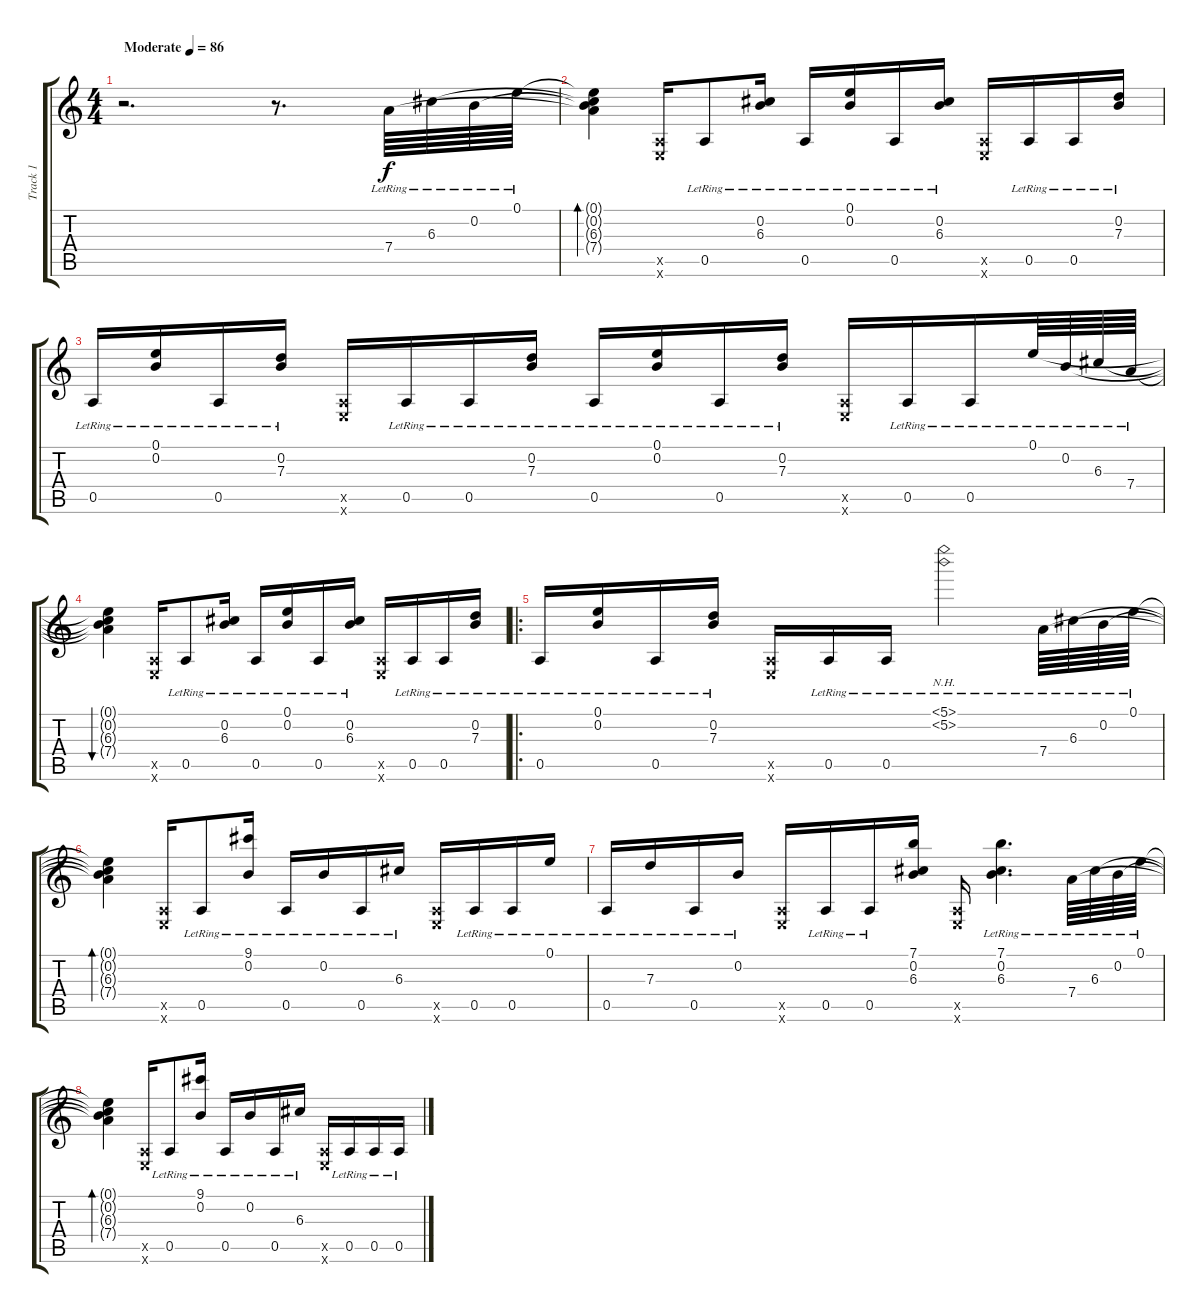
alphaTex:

\track ("Track 1" "Track 1") {instrument acousticguitarsteel}
\staff {score tabs}
\tuning (E4 B3 G3 D3 A2 E2) {hide}
\ts (4 4)
\tempo (86 "Moderate")
\clef g2
\ks c
r.2{d dy f instrument acousticguitarsteel} r.8{d} 7.4{lr}.64 6.3{lr}.64 0.2{lr}.64 0.1{lr}.64 |
(0.1{t} 0.2{t} 6.3{t} 7.4{t}).4{bd 240} (0.5{x} 0.6{x}).16 0.5{lr}.8 (0.2{lr} 6.3{lr}).16 0.5{lr}.16 (0.1{lr} 0.2{lr}).16 0.5{lr}.16 (0.2{lr} 6.3{lr}).16 (0.5{x} 0.6{x}).16 0.5{lr}.16 0.5{lr}.16 (0.2{lr} 7.3{lr}).16 |
0.5{lr}.16 (0.1{lr} 0.2{lr}).16 0.5{lr}.16 (0.2{lr} 7.3{lr}).16 (0.5{x} 0.6{x}).16 0.5{lr}.16 0.5{lr}.16 (0.2{lr} 7.3{lr}).16 0.5{lr}.16 (0.1{lr} 0.2{lr}).16 0.5{lr}.16 (0.2{lr} 7.3{lr}).16 (0.5{x} 0.6{x}).16 0.5{lr}.16 0.5{lr}.16 0.1{lr}.64 0.2{lr}.64 6.3{lr}.64 7.4{lr}.64 |
(0.1{t} 0.2{t} 6.3{t} 7.4{t}).4{bu 240} (0.5{x} 0.6{x}).16 0.5{lr}.8 (0.2{lr} 6.3{lr}).16 0.5{lr}.16 (0.1{lr} 0.2{lr}).16 0.5{lr}.16 (0.2{lr} 6.3{lr}).16 (0.5{x} 0.6{x}).16 0.5{lr}.16 0.5{lr}.16 (0.2{lr} 7.3{lr}).16 |
\ro
0.5{lr}.16 (0.1{lr} 0.2{lr}).16 0.5{lr}.16 (0.2{lr} 7.3{lr}).16 (0.5{x} 0.6{x}).16 0.5{lr}.16 0.5{lr}.16 (5.1{nh lr} 5.2{nh lr}).2 7.4{lr}.64 6.3{lr}.64 0.2{lr}.64 0.1{lr}.64 |
(0.1{t} 0.2{t} 6.3{t} 7.4{t}).4{bd 240} (0.5{x} 0.6{x}).16 0.5{lr}.8 (9.1{lr} 0.2{lr}).16 0.5{lr}.16 0.2{lr}.16 0.5{lr}.16 6.3{lr}.16 (0.5{x} 0.6{x}).16 0.5{lr}.16 0.5{lr}.16 0.1{lr}.16 |
0.5{lr}.16 7.3{lr}.16 0.5{lr}.16 0.2{lr}.16 (0.5{x} 0.6{x}).16 0.5{lr}.16 0.5{lr}.16 (7.1 0.2 6.3).16 (0.5{x} 0.6{x}).16 (7.1{lr} 0.2{lr} 6.3{lr}).4{d} 7.4{lr}.64 6.3{lr}.64 0.2{lr}.64 0.1{lr}.64 |
(0.1{t} 0.2{t} 6.3{t} 7.4{t}).4{bd 240} (0.5{x} 0.6{x}).16 0.5{lr}.8 (9.1{lr} 0.2{lr}).16 0.5{lr}.16 0.2{lr}.16 0.5{lr}.16 6.3{lr}.16 (0.5{x} 0.6{x}).16 0.5{lr}.16 0.5{lr}.16 0.5{lr}.16
